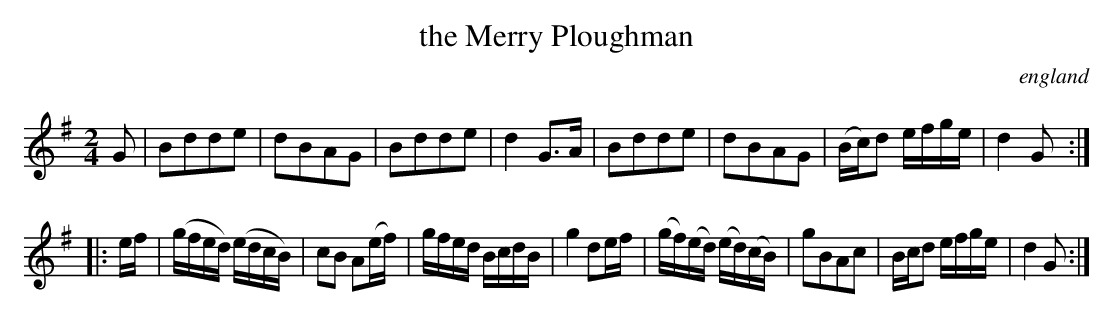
X:1
T:the Merry Ploughman
O:england
M:2/4
K:G
G2|\
B2d2d2e2| d2B2A2G2| B2d2d2e2| d4 G3A|\
B2d2d2e2| d2B2A2G2| (Bc)d2 efge| d4 G2::
ef|\
(gfed) (edcB)| c2B2 A2(ef)| gfed BcdB| g4 d2ef|\
(gf)(ed) (ed)(cB)| g2B2A2c2| Bcd2 efge| d4 G2:|
